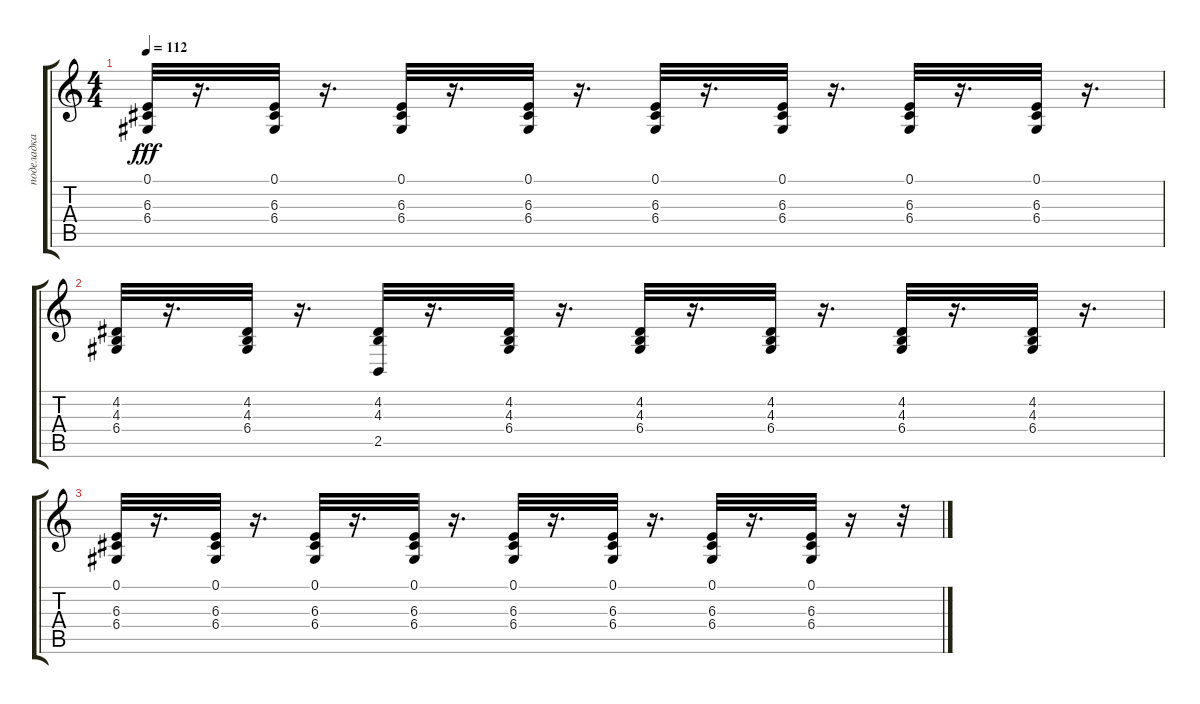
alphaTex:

\track ("поделадка" "поделадка") {instrument lead8bassandlead}
\staff {score tabs}
\tuning (E4 B3 G3 D3 A2 E2) {hide}
\ts (4 4)
\tempo 112
\clef g2
\ks c
(0.1 6.3 6.4).32{dy fff} r.16{d} (0.1 6.3 6.4).32 r.16{d} (0.1 6.3 6.4).32 r.16{d} (0.1 6.3 6.4).32 r.16{d} (0.1 6.3 6.4).32 r.16{d} (0.1 6.3 6.4).32 r.16{d} (0.1 6.3 6.4).32 r.16{d} (0.1 6.3 6.4).32 r.16{d} |
(4.2 4.3 6.4).32 r.16{d} (4.2 4.3 6.4).32 r.16{d} (4.2 4.3 2.5).32 r.16{d} (4.2 4.3 6.4).32 r.16{d} (4.2 4.3 6.4).32 r.16{d} (4.2 4.3 6.4).32 r.16{d} (4.2 4.3 6.4).32 r.16{d} (4.2 4.3 6.4).32 r.16{d} |
(0.1 6.3 6.4).32 r.16{d} (0.1 6.3 6.4).32 r.16{d} (0.1 6.3 6.4).32 r.16{d} (0.1 6.3 6.4).32 r.16{d} (0.1 6.3 6.4).32 r.16{d} (0.1 6.3 6.4).32 r.16{d} (0.1 6.3 6.4).32 r.16{d} (0.1 6.3 6.4).32 r.16 r.32
